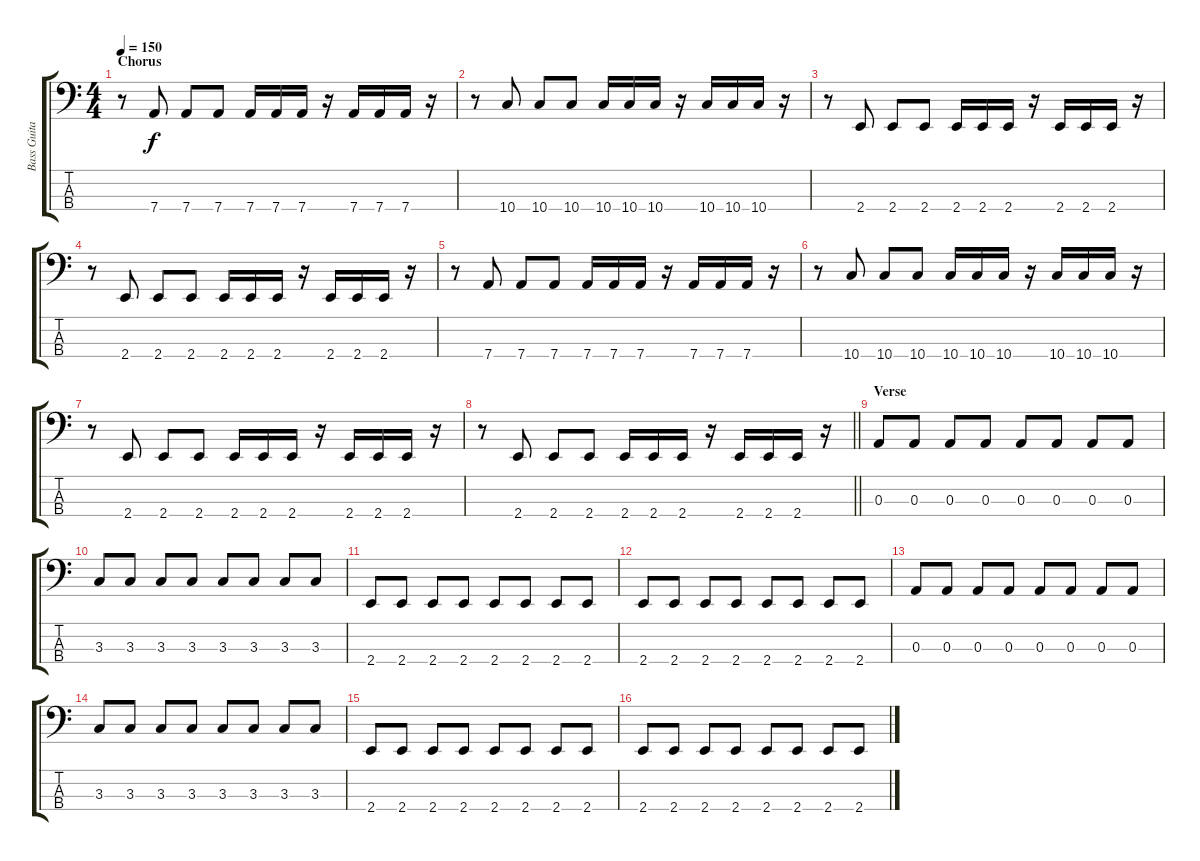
\track ("Bass Guitar" "Bass Guita") {instrument electricbassfinger}
\staff {score tabs}
\tuning (G2 D2 A1 D1) {hide}
\ts (4 4)
\section ("" "Chorus")
\tempo 150
\clef f4
\ks c
r.8{dy f} 7.4.8 7.4.8 7.4.8 7.4.16 7.4.16 7.4.16 r.16 7.4.16 7.4.16 7.4.16 r.16 |
r.8 10.4.8 10.4.8 10.4.8 10.4.16 10.4.16 10.4.16 r.16 10.4.16 10.4.16 10.4.16 r.16 |
r.8 2.4.8 2.4.8 2.4.8 2.4.16 2.4.16 2.4.16 r.16 2.4.16 2.4.16 2.4.16 r.16 |
r.8 2.4.8 2.4.8 2.4.8 2.4.16 2.4.16 2.4.16 r.16 2.4.16 2.4.16 2.4.16 r.16 |
r.8 7.4.8 7.4.8 7.4.8 7.4.16 7.4.16 7.4.16 r.16 7.4.16 7.4.16 7.4.16 r.16 |
r.8 10.4.8 10.4.8 10.4.8 10.4.16 10.4.16 10.4.16 r.16 10.4.16 10.4.16 10.4.16 r.16 |
r.8 2.4.8 2.4.8 2.4.8 2.4.16 2.4.16 2.4.16 r.16 2.4.16 2.4.16 2.4.16 r.16 |
\barLineRight lightlight
r.8 2.4.8 2.4.8 2.4.8 2.4.16 2.4.16 2.4.16 r.16 2.4.16 2.4.16 2.4.16 r.16 |
\section ("" "Verse")
0.3.8 0.3.8 0.3.8 0.3.8 0.3.8 0.3.8 0.3.8 0.3.8 |
3.3.8 3.3.8 3.3.8 3.3.8 3.3.8 3.3.8 3.3.8 3.3.8 |
2.4.8 2.4.8 2.4.8 2.4.8 2.4.8 2.4.8 2.4.8 2.4.8 |
2.4.8 2.4.8 2.4.8 2.4.8 2.4.8 2.4.8 2.4.8 2.4.8 |
0.3.8 0.3.8 0.3.8 0.3.8 0.3.8 0.3.8 0.3.8 0.3.8 |
3.3.8 3.3.8 3.3.8 3.3.8 3.3.8 3.3.8 3.3.8 3.3.8 |
2.4.8 2.4.8 2.4.8 2.4.8 2.4.8 2.4.8 2.4.8 2.4.8 |
2.4.8 2.4.8 2.4.8 2.4.8 2.4.8 2.4.8 2.4.8 2.4.8
